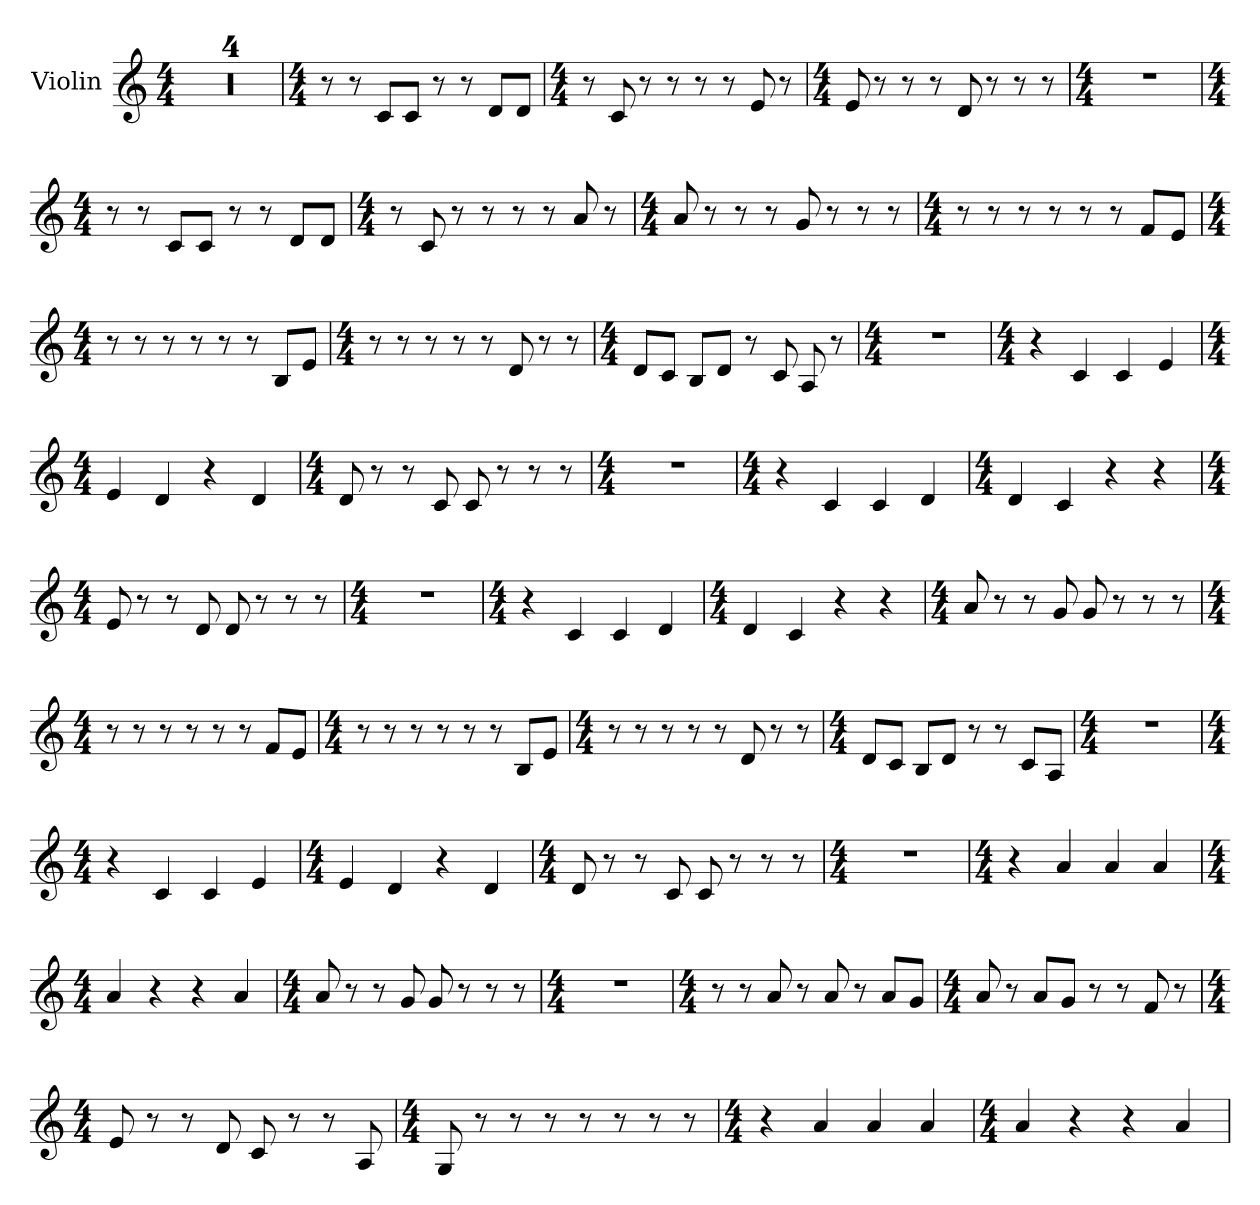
**kern
*part1
*staff1
*I"Violin
*I'Vln
*M4/4
=
1r
=
*M4/4
1r
=
*M4/4
1r
=
*M4/4
1r
=
*M4/4
8r
8r
8cL
8cJ
8r
8r
8dL
8dJ
=
*M4/4
8r
8c
8r
8r
8r
8r
8e
8r
=
*M4/4
8e
8r
8r
8r
8d
8r
8r
8r
=
*M4/4
1r
=
*M4/4
8r
8r
8cL
8cJ
8r
8r
8dL
8dJ
=
*M4/4
8r
8c
8r
8r
8r
8r
8a
8r
=
*M4/4
8a
8r
8r
8r
8g
8r
8r
8r
=
*M4/4
8r
8r
8r
8r
8r
8r
8fL
8eJ
=
*M4/4
8r
8r
8r
8r
8r
8r
8BL
8eJ
=
*M4/4
8r
8r
8r
8r
8r
8d
8r
8r
=
*M4/4
8dL
8cJ
8BL
8dJ
8r
8c
8A
8r
=
*M4/4
1r
=
*M4/4
4r
4c
4c
4e
=
*M4/4
4e
4d
4r
4d
=
*M4/4
8d
8r
8r
8c
8c
8r
8r
8r
=
*M4/4
1r
=
*M4/4
4r
4c
4c
4d
=
*M4/4
4d
4c
4r
4r
=
*M4/4
8e
8r
8r
8d
8d
8r
8r
8r
=
*M4/4
1r
=
*M4/4
4r
4c
4c
4d
=
*M4/4
4d
4c
4r
4r
=
*M4/4
8a
8r
8r
8g
8g
8r
8r
8r
=
*M4/4
8r
8r
8r
8r
8r
8r
8fL
8eJ
=
*M4/4
8r
8r
8r
8r
8r
8r
8BL
8eJ
=
*M4/4
8r
8r
8r
8r
8r
8d
8r
8r
=
*M4/4
8dL
8cJ
8BL
8dJ
8r
8r
8cL
8AJ
=
*M4/4
1r
=
*M4/4
4r
4c
4c
4e
=
*M4/4
4e
4d
4r
4d
=
*M4/4
8d
8r
8r
8c
8c
8r
8r
8r
=
*M4/4
1r
=
*M4/4
4r
4a
4a
4a
=
*M4/4
4a
4r
4r
4a
=
*M4/4
8a
8r
8r
8g
8g
8r
8r
8r
=
*M4/4
1r
=
*M4/4
8r
8r
8a
8r
8a
8r
8aL
8gJ
=
*M4/4
8a
8r
8aL
8gJ
8r
8r
8f
8r
=
*M4/4
8e
8r
8r
8d
8c
8r
8r
8A
=
*M4/4
8G
8r
8r
8r
8r
8r
8r
8r
=
*M4/4
4r
4a
4a
4a
=
*M4/4
4a
4r
4r
4a
=
*-
